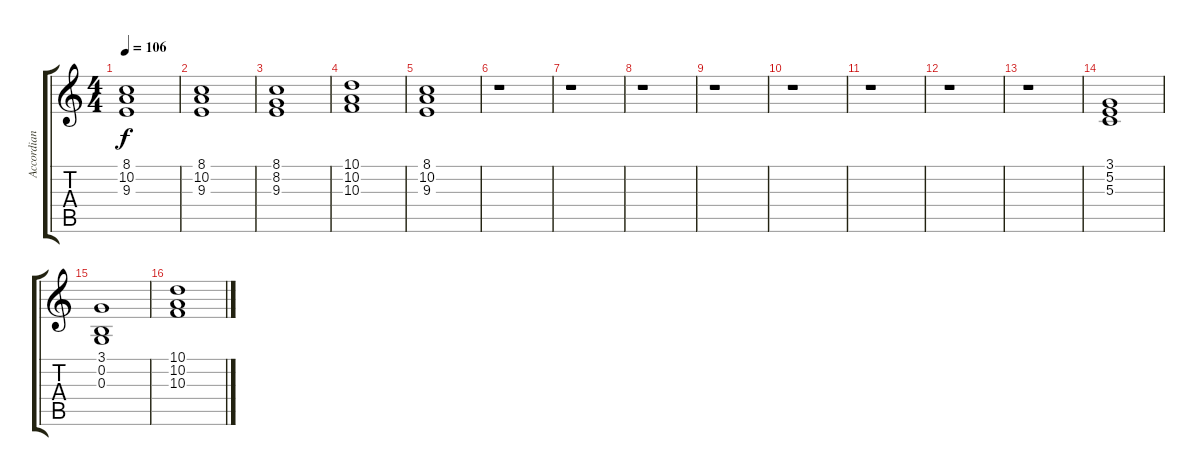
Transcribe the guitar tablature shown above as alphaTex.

\track ("Accordian arranged for guitar" "Accordian ") {instrument accordion}
\staff {score tabs}
\tuning (E4 B3 G3 D3 A2 E2) {hide}
\ts (4 4)
\tempo 106
\clef g2
\ks c
(8.1 10.2 9.3).1{dy f} |
(8.1 10.2 9.3).1 |
(8.1 8.2 9.3).1 |
(10.1 10.2 10.3).1 |
(8.1 10.2 9.3).1 |
r.1 |
r.1 |
r.1 |
r.1 |
r.1 |
r.1 |
r.1 |
r.1 |
(3.1 5.2 5.3).1 |
(3.1 0.2 0.3).1 |
(10.1 10.2 10.3).1
